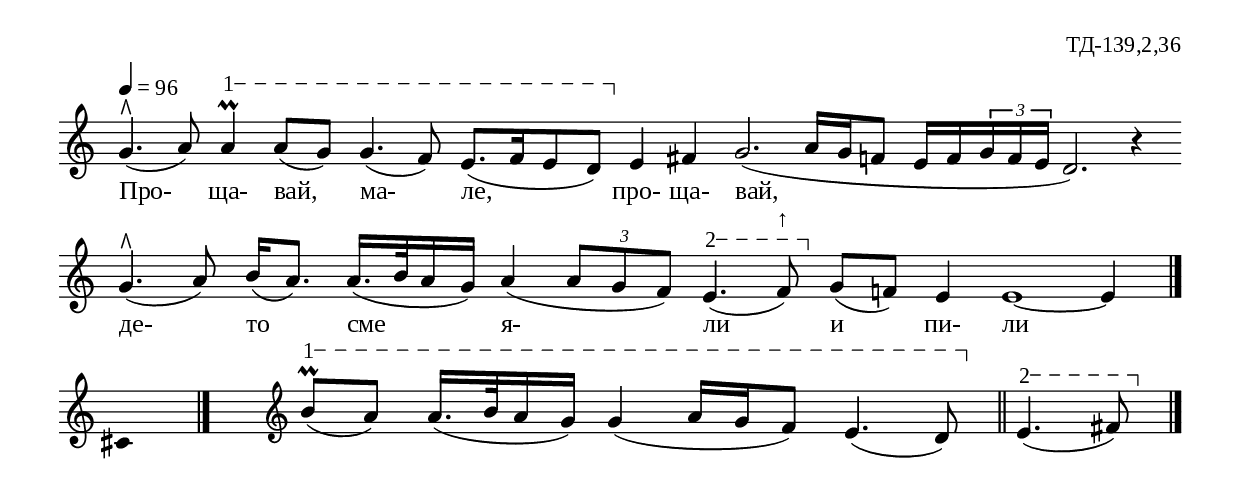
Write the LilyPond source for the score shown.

%{
sva_139_2_36
%}

\include "td-preamble.ly"

\score {
\relative c'' {
\tempo 4 = 96
%\time 2/4
\cadenzaOn
g4.^\rtoe( a8) 
\varA
a4\prall\startTextSpan a8([ g]) g4.( f8) e8.([ f16 e8 d\stopTextSpan]) 
e4 fis g2.( a16[ g f8] e16[ f \times 2/3 { g f e] } d2.) r4   
\bar "" \break
g4.^\rtoe( a8) b16[( a8.])  a16.([ b32 a16 g])
 a4( \times 2/3 { a8[ g f]) } 
\varB
e4.\startTextSpan( f8\stopTextSpan^"↑") 
g[( f!]) e4 e1~ e4
 \bar "|." 
s16 \fixB cis4 \fixC
  \bar "|." 
s16 \clef treble
 \varA
b'8\prall\startTextSpan([ a]) a16.([ b32 a16 g]) g4( a16[ g f8]) e4.( d8\stopTextSpan) \bar "||"
\varB
e4.\startTextSpan( fis!8\stopTextSpan) 
 \bar "|."   
}
\addlyrics { Про- ща- вай, ма- ле, про- ща- вай, де- то сме я- ли и пи- ли }
%
\layout {
  \context { 
	    \Staff \remove "Time_signature_engraver" } 
  indent = #0
  line-width = 190\mm
  ragged-right=##f
}
%
\midi { 
	\context {
		\Score tempoWholesPerMinute = #(ly:make-moment 96 4)
		}
	}
}
%
\header{
  opus = "ТД-139,2,36"
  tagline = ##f
}


